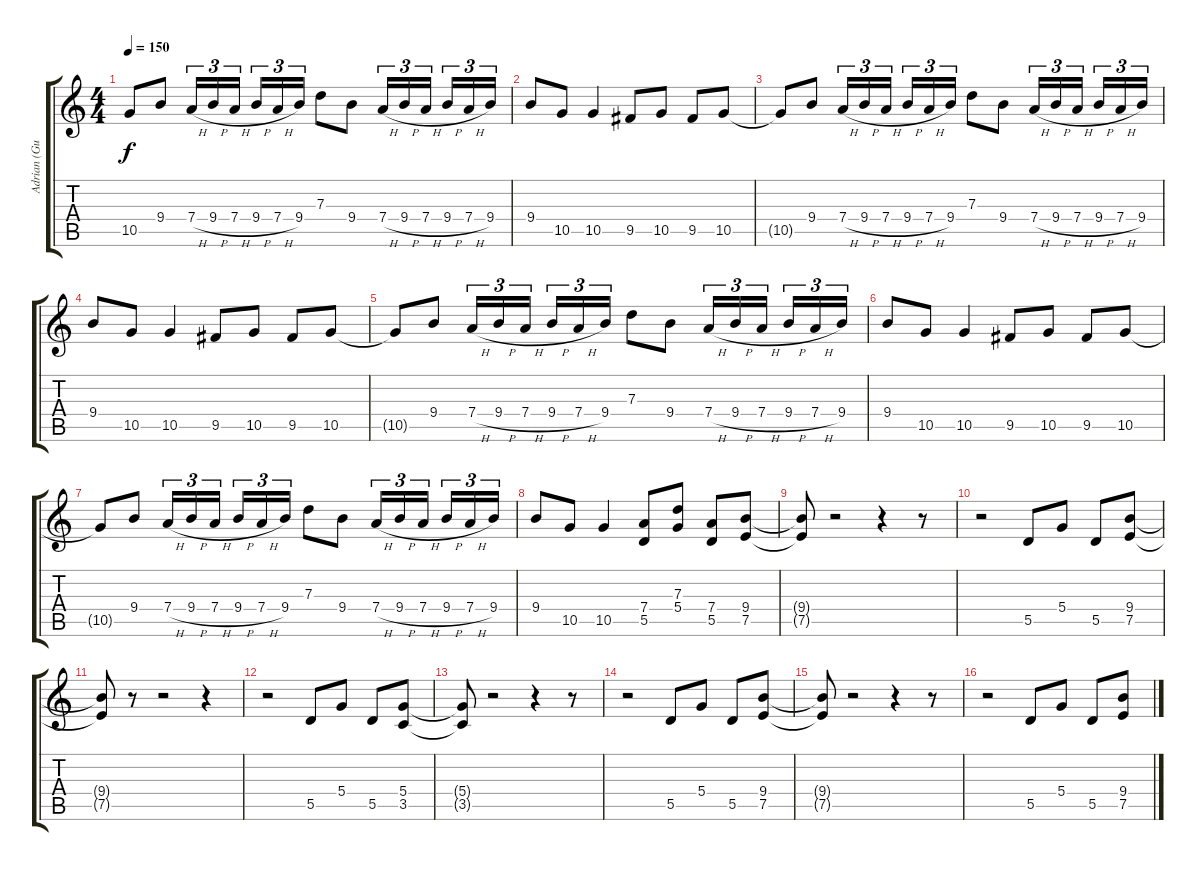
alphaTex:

\track ("Adrian (Guitar 2)" "Adrian (Gu") {instrument distortionguitar}
\staff {score tabs}
\tuning (E4 B3 G3 D3 A2 E2) {hide}
\ts (4 4)
\tempo 150
\clef g2
\ks c
10.5{t}.8{dy f} 9.4.8 7.4{h}.16{tu (3 2)} 9.4{h}.16{tu (3 2)} 7.4{h}.16{tu (3 2)} 9.4{h}.16{tu (3 2)} 7.4{h}.16{tu (3 2)} 9.4.16{tu (3 2)} 7.3.8 9.4.8 7.4{h}.16{tu (3 2)} 9.4{h}.16{tu (3 2)} 7.4{h}.16{tu (3 2)} 9.4{h}.16{tu (3 2)} 7.4{h}.16{tu (3 2)} 9.4.16{tu (3 2)} |
9.4.8 10.5.8 10.5.4 9.5.8 10.5.8 9.5.8 10.5.8 |
10.5{t}.8 9.4.8 7.4{h}.16{tu (3 2)} 9.4{h}.16{tu (3 2)} 7.4{h}.16{tu (3 2)} 9.4{h}.16{tu (3 2)} 7.4{h}.16{tu (3 2)} 9.4.16{tu (3 2)} 7.3.8 9.4.8 7.4{h}.16{tu (3 2)} 9.4{h}.16{tu (3 2)} 7.4{h}.16{tu (3 2)} 9.4{h}.16{tu (3 2)} 7.4{h}.16{tu (3 2)} 9.4.16{tu (3 2)} |
9.4.8 10.5.8 10.5.4 9.5.8 10.5.8 9.5.8 10.5.8 |
10.5{t}.8 9.4.8 7.4{h}.16{tu (3 2)} 9.4{h}.16{tu (3 2)} 7.4{h}.16{tu (3 2)} 9.4{h}.16{tu (3 2)} 7.4{h}.16{tu (3 2)} 9.4.16{tu (3 2)} 7.3.8 9.4.8 7.4{h}.16{tu (3 2)} 9.4{h}.16{tu (3 2)} 7.4{h}.16{tu (3 2)} 9.4{h}.16{tu (3 2)} 7.4{h}.16{tu (3 2)} 9.4.16{tu (3 2)} |
9.4.8 10.5.8 10.5.4 9.5.8 10.5.8 9.5.8 10.5.8 |
10.5{t}.8 9.4.8 7.4{h}.16{tu (3 2)} 9.4{h}.16{tu (3 2)} 7.4{h}.16{tu (3 2)} 9.4{h}.16{tu (3 2)} 7.4{h}.16{tu (3 2)} 9.4.16{tu (3 2)} 7.3.8 9.4.8 7.4{h}.16{tu (3 2)} 9.4{h}.16{tu (3 2)} 7.4{h}.16{tu (3 2)} 9.4{h}.16{tu (3 2)} 7.4{h}.16{tu (3 2)} 9.4.16{tu (3 2)} |
9.4.8 10.5.8 10.5.4 (7.4 5.5).8 (7.3 5.4).8 (7.4 5.5).8 (9.4 7.5).8 |
(9.4{t} 7.5{t}).8 r.2 r.4 r.8 |
r.2 5.5.8 5.4.8 5.5.8 (9.4 7.5).8 |
(9.4{t} 7.5{t}).8 r.8 r.2 r.4 |
r.2 5.5.8 5.4.8 5.5.8 (5.4 3.5).8 |
(5.4{t} 3.5{t}).8 r.2 r.4 r.8 |
r.2 5.5.8 5.4.8 5.5.8 (9.4 7.5).8 |
(9.4{t} 7.5{t}).8 r.2 r.4 r.8 |
r.2 5.5.8 5.4.8 5.5.8 (9.4 7.5).8
